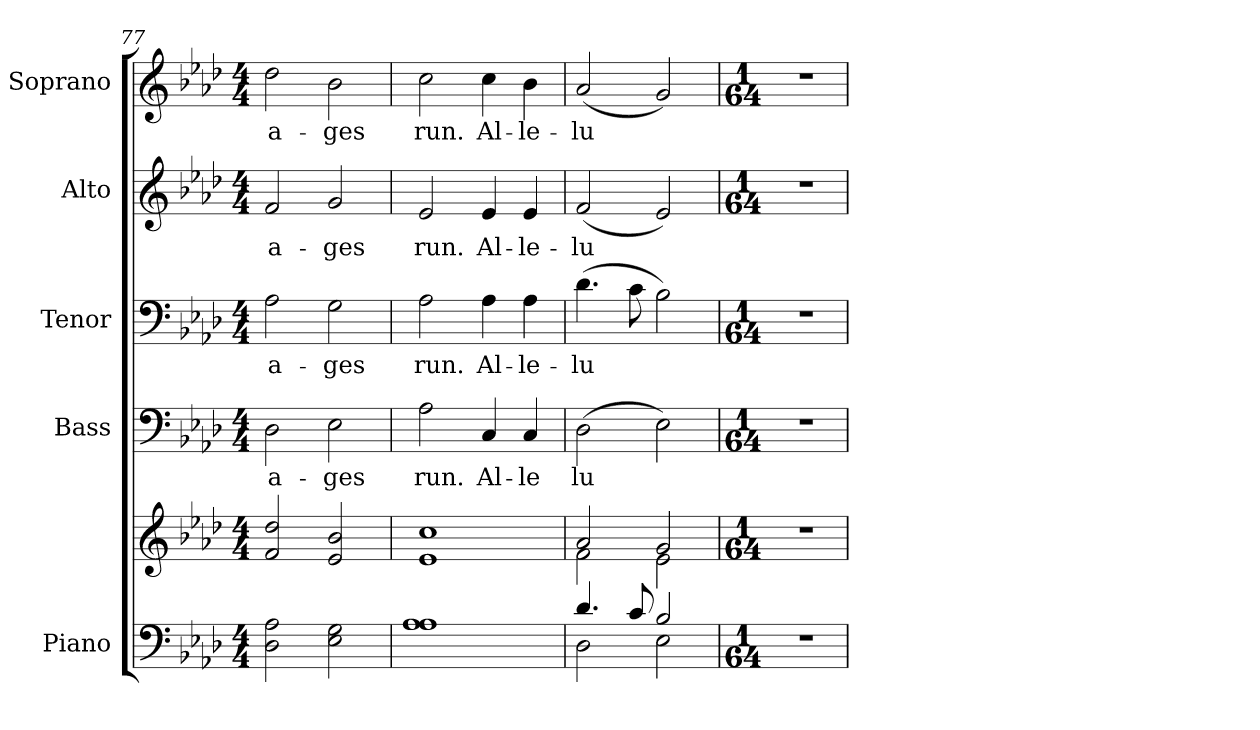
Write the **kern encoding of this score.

**kern	**kern	**kern	**text	**kern	**text	**kern	**text	**kern	**text
*part5	*part5	*part4	*part4	*part3	*part3	*part2	*part2	*part1	*part1
*staff6	*staff5	*staff4	*staff4	*staff3	*staff3	*staff2	*staff2	*staff1	*staff1
*I"Piano	*	*I"Bass	*	*I"Tenor	*	*I"Alto	*	*I"Soprano	*
*I'Pno.	*	*I'B.	*	*I'T.	*	*I'A.	*	*I'S.	*
*clefF4	*clefG2	*clefF4	*	*clefF4	*	*clefG2	*	*clefG2	*
*k[b-e-a-d-]	*k[b-e-a-d-]	*k[b-e-a-d-]	*	*k[b-e-a-d-]	*	*k[b-e-a-d-]	*	*k[b-e-a-d-]	*
*f:	*f:	*f:	*	*f:	*	*f:	*	*f:	*
*M4/4	*M4/4	*M4/4	*	*M4/4	*	*M4/4	*	*M4/4	*
=77	=77	=77	=77	=77	=77	=77	=77	=77	=77
!	!	!	!LO:LY:b:color=#000000	!	!	!	!	!	!
!	!	!	!	!	!LO:LY:b:color=#000000	!	!	!	!
!	!	!	!	!	!	!	!LO:LY:b:color=#000000	!	!
!	!	!	!	!	!	!	!	!	!LO:LY:b:color=#000000
2D-i\ 2A-i	2fi/ 2dd-i	2D-i\	a-	2A-i\	a-	2fi/	a-	2dd-i\	a-
!	!	!	!LO:LY:b:color=#000000	!	!	!	!	!	!
!	!	!	!	!	!LO:LY:b:color=#000000	!	!	!	!
!	!	!	!	!	!	!	!LO:LY:b:color=#000000	!	!
!	!	!	!	!	!	!	!	!	!LO:LY:b:color=#000000
2E-i\ 2Gi	2e-i/ 2b-i	2E-i\	-ges	2Gi\	-ges	2gi/	-ges	2b-i\	-ges
=78	=78	=78	=78	=78	=78	=78	=78	=78	=78
!	!	!	!LO:LY:b:color=#000000	!	!	!	!	!	!
!	!	!	!	!	!LO:LY:b:color=#000000	!	!	!	!
!	!	!	!	!	!	!	!LO:LY:b:color=#000000	!	!
!	!	!	!	!	!	!	!	!	!LO:LY:b:color=#000000
1A-i 1A-i	1e-i 1cci	2A-i\	run.	2A-i\	run.	2e-i/	run.	2cci\	run.
!	!	!	!LO:LY:b:color=#000000	!	!	!	!	!	!
!	!	!	!	!	!LO:LY:b:color=#000000	!	!	!	!
!	!	!	!	!	!	!	!LO:LY:b:color=#000000	!	!
!	!	!	!	!	!	!	!	!	!LO:LY:b:color=#000000
.	.	4Ci/	Al-	4A-i\	Al-	4e-i/	Al-	4cci\	Al-
!	!	!	!LO:LY:b:color=#000000	!	!	!	!	!	!
!	!	!	!	!	!LO:LY:b:color=#000000	!	!	!	!
!	!	!	!	!	!	!	!LO:LY:b:color=#000000	!	!
!	!	!	!	!	!	!	!	!	!LO:LY:b:color=#000000
.	.	4Ci/	-le	4A-i\	-le-	4e-i/	-le-	4b-i\	-le-
=79	=79	=79	=79	=79	=79	=79	=79	=79	=79
*^	*^	*	*	*	*	*	*	*	*
!	!	!	!	!	!LO:LY:b:color=#000000	!	!	!	!	!	!
!	!	!	!	!	!	!	!LO:LY:b:color=#000000	!	!	!	!
!	!	!	!	!	!	!	!	!	!LO:LY:b:color=#000000	!	!
!	!	!	!	!	!	!	!	!	!	!	!LO:LY:b:color=#000000
4.d-i/	2D-i\	2a-i/	2fi\	(2D-i\	lu	(4.d-i\	-lu	(2fi/	-lu	(2a-i/	-lu
8ci/	.	.	.	.	.	8ci\	.	.	.	.	.
2B-i/	2E-i\	2gi/	2e-i\	2E-i\)	.	2B-i\)	.	2e-i/)	.	2gi/)	.
*v	*v	*	*	*	*	*	*	*	*	*	*
*	*v	*v	*	*	*	*	*	*	*	*
=80	=80	=80	=80	=80	=80	=80	=80	=80	=80
*M1/64	*M1/64	*M1/64	*	*M1/64	*	*M1/64	*	*M1/64	*
*^	*^	*	*	*	*	*	*	*	*
!LO:N:vis=1	!	!LO:N:vis=1	!	!LO:N:vis=1	!	!LO:N:vis=1	!	!LO:N:vis=1	!	!LO:N:vis=1	!
*v	*v	*	*	*	*	*	*	*	*	*	*
*	*v	*v	*	*	*	*	*	*	*	*
64r	64r	64r	.	64r	.	64r	.	64r	.
=	=	=	=	=	=	=	=	=	=
*-	*-	*-	*-	*-	*-	*-	*-	*-	*-
